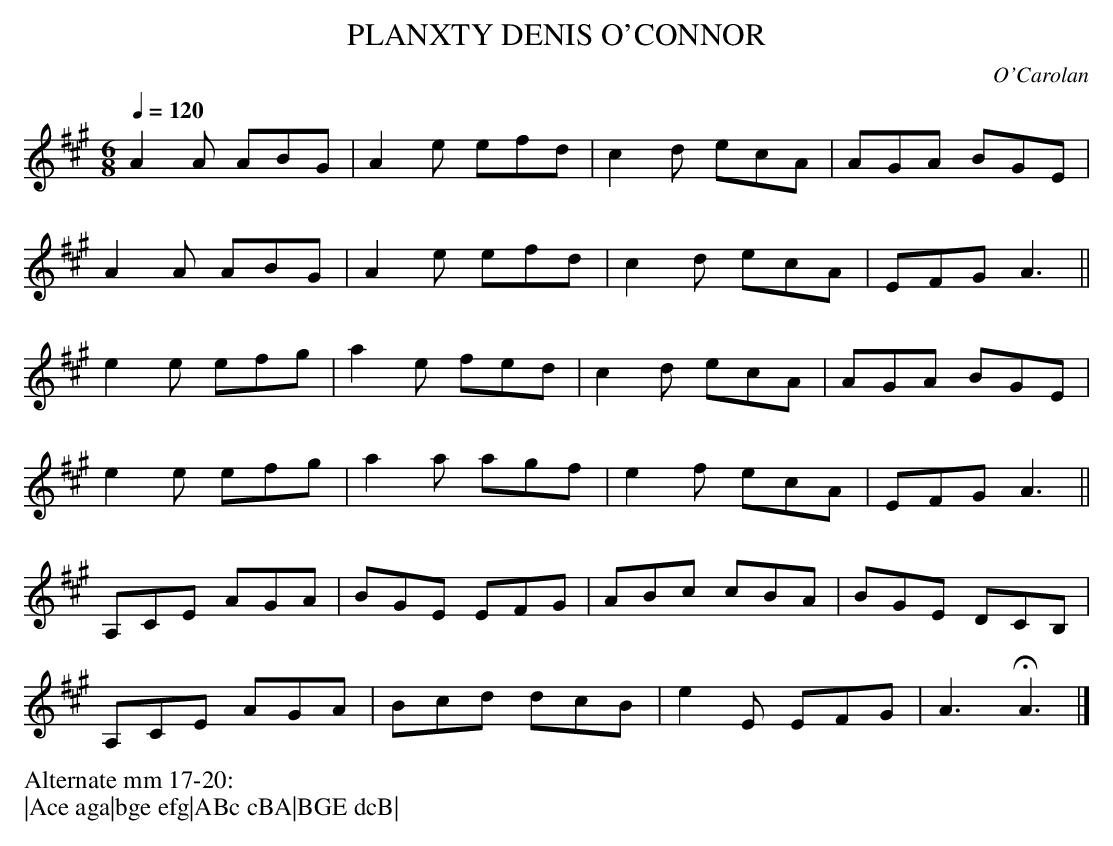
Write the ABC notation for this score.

X:1
T:PLANXTY DENIS O'CONNOR
C:O'Carolan
Q:1/4=120
M:6/8
L:1/8
K:A % source key Bb
A2A ABG|A2e efd|c2d ecA|AGA BGE|
A2A ABG|A2e efd|c2d ecA|EFG A3||
e2e efg|a2e fed|c2d ecA|AGA BGE|
e2e efg|a2a agf|e2f ecA|EFG A3||
A,CE AGA|BGE EFG|ABc cBA|BGE DCB,|
A,CE AGA|Bcd dcB|e2E EFG|A3 HA3|]
